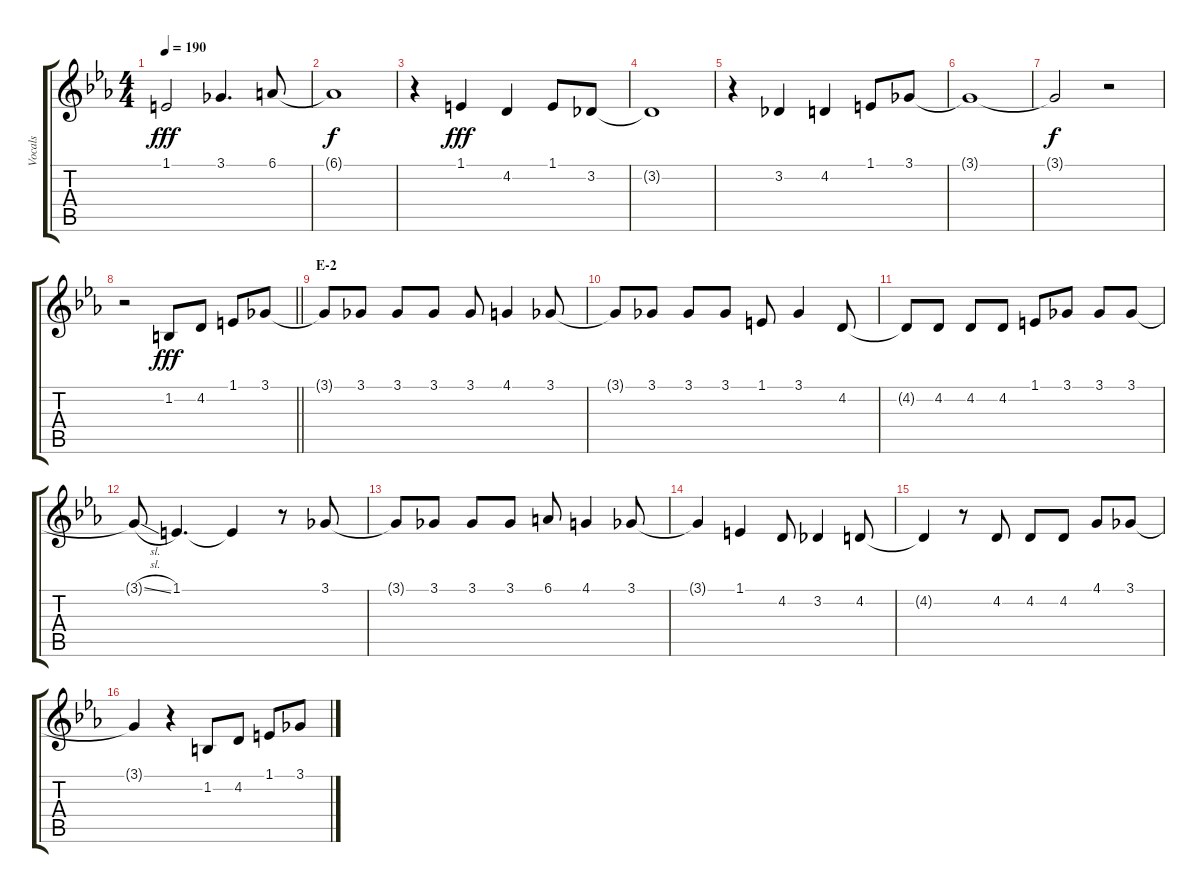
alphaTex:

\track ("Vocals" "Vocals") {instrument violin}
\staff {score tabs}
\tuning (Eb4 Bb3 Gb3 Db3 Ab2 Eb2) {hide}
\ts (4 4)
\tempo 190
\clef g2
\ks eb
1.1.2{dy fff} 3.1.4{d} 6.1.8 |
6.1{t}.1{dy f} |
r.4 1.1.4{dy fff} 4.2.4 1.1.8 3.2.8 |
3.2{t}.1 |
r.4 3.2.4 4.2.4 1.1.8 3.1.8 |
3.1{t}.1 |
3.1{t}.2{dy f} r.2 |
\barLineRight lightlight
r.2 1.2.8{dy fff} 4.2.8 1.1.8 3.1.8 |
\section ("" "E-2")
3.1{t}.8 3.1.8 3.1.8 3.1.8 3.1.8 4.1.4 3.1.8 |
3.1{t}.8 3.1.8 3.1.8 3.1.8 1.1.8 3.1.4 4.2.8 |
4.2{t}.8 4.2.8 4.2.8 4.2.8 1.1.8 3.1.8 3.1.8 3.1.8 |
3.1{sl t}.8 1.1.4{d} 1.1{t}.4 r.8 3.1.8 |
3.1{t}.8 3.1.8 3.1.8 3.1.8 6.1.8 4.1.4 3.1.8 |
3.1{t}.4 1.1.4 4.2.8 3.2.4 4.2.8 |
4.2{t}.4 r.8 4.2.8 4.2.8 4.2.8 4.1.8 3.1.8 |
3.1{t}.4 r.4 1.2.8 4.2.8 1.1.8 3.1.8
